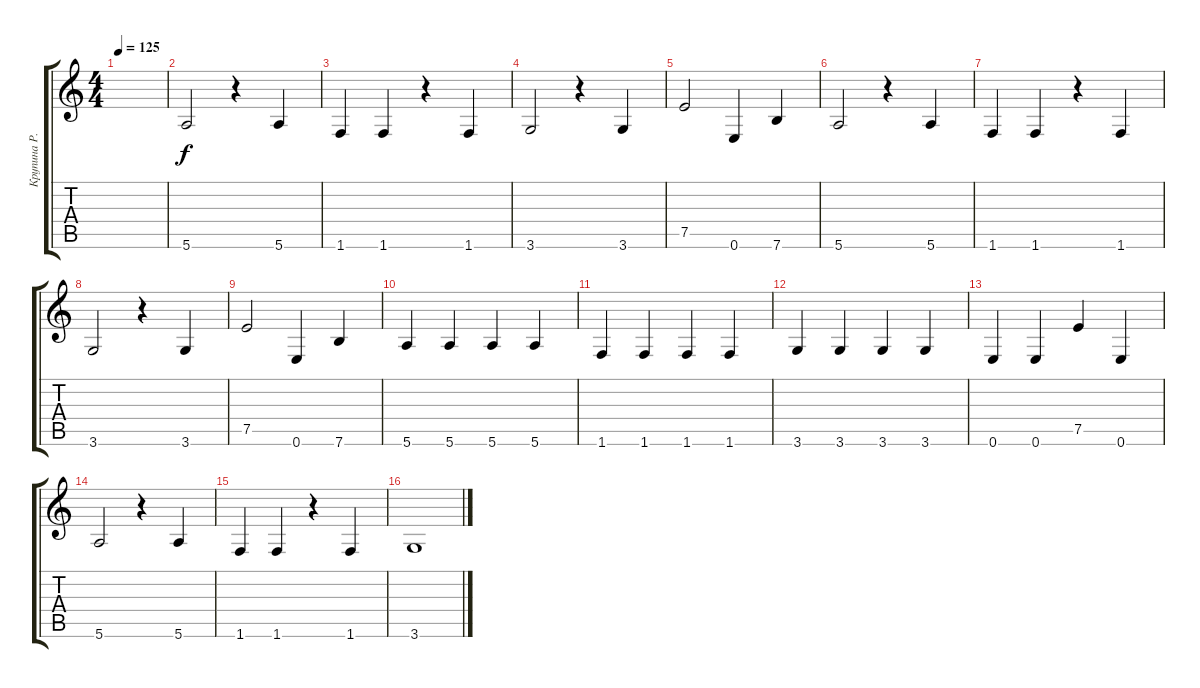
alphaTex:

\track ("Крупина Р.В." "Крупина Р.") {instrument electricbassfinger}
\staff {score tabs}
\tuning (E4 B3 G3 D3 A2 E2) {hide}
\ts (4 4)
\tempo 125
\clef g2
\ks c
|
5.6.2 r.4 5.6.4 |
1.6.4 1.6.4 r.4 1.6.4 |
3.6.2 r.4 3.6.4 |
7.5.2 0.6.4 7.6.4 |
5.6.2 r.4 5.6.4 |
1.6.4 1.6.4 r.4 1.6.4 |
3.6.2 r.4 3.6.4 |
7.5.2 0.6.4 7.6.4 |
5.6.4 5.6.4 5.6.4 5.6.4 |
1.6.4 1.6.4 1.6.4 1.6.4 |
3.6.4 3.6.4 3.6.4 3.6.4 |
0.6.4 0.6.4 7.5.4 0.6.4 |
5.6.2 r.4 5.6.4 |
1.6.4 1.6.4 r.4 1.6.4 |
3.6.1
